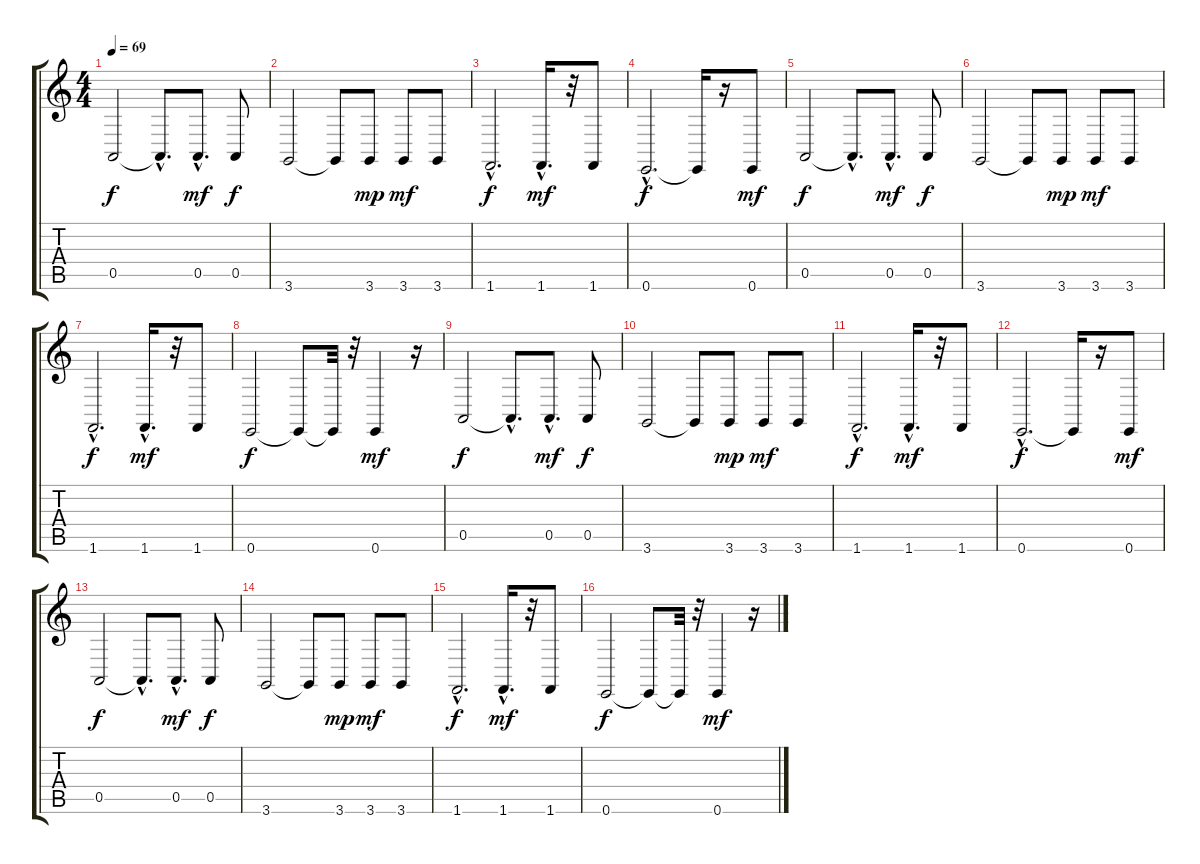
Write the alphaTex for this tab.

\track "" {instrument acousticgrandpiano}
\staff {score tabs}
\tuning (E4 B3 G3 D3 A2 E2) {hide}
\ts (4 4)
\tempo 69
\clef g2
\ks c
0.5.2{dy f instrument acousticgrandpiano} 0.5{hac t}.8{d} 0.5{hac}.8{d dy mf} 0.5.8{dy f} |
3.6.2 3.6{t}.8 3.6.8{dy mp} 3.6.8{dy mf} 3.6.8 |
1.6{hac}.2{d dy f} 1.6{hac}.16{d dy mf} r.32 1.6.8 |
0.6{hac}.2{d dy f} 0.6{t}.16 r.16 0.6.8{dy mf} |
0.5.2{dy f} 0.5{hac t}.8{d} 0.5{hac}.8{d dy mf} 0.5.8{dy f} |
3.6.2 3.6{t}.8 3.6.8{dy mp} 3.6.8{dy mf} 3.6.8 |
1.6{hac}.2{d dy f} 1.6{hac}.16{d dy mf} r.32 1.6.8 |
0.6.2{dy f} 0.6{t}.8 0.6{t}.32 r.32 0.6.4{dy mf} r.16 |
0.5.2{dy f} 0.5{hac t}.8{d} 0.5{hac}.8{d dy mf} 0.5.8{dy f} |
3.6.2 3.6{t}.8 3.6.8{dy mp} 3.6.8{dy mf} 3.6.8 |
1.6{hac}.2{d dy f} 1.6{hac}.16{d dy mf} r.32 1.6.8 |
0.6{hac}.2{d dy f} 0.6{t}.16 r.16 0.6.8{dy mf} |
0.5.2{dy f} 0.5{hac t}.8{d} 0.5{hac}.8{d dy mf} 0.5.8{dy f} |
3.6.2 3.6{t}.8 3.6.8{dy mp} 3.6.8{dy mf} 3.6.8 |
1.6{hac}.2{d dy f} 1.6{hac}.16{d dy mf} r.32 1.6.8 |
0.6.2{dy f} 0.6{t}.8 0.6{t}.32 r.32 0.6.4{dy mf} r.16
